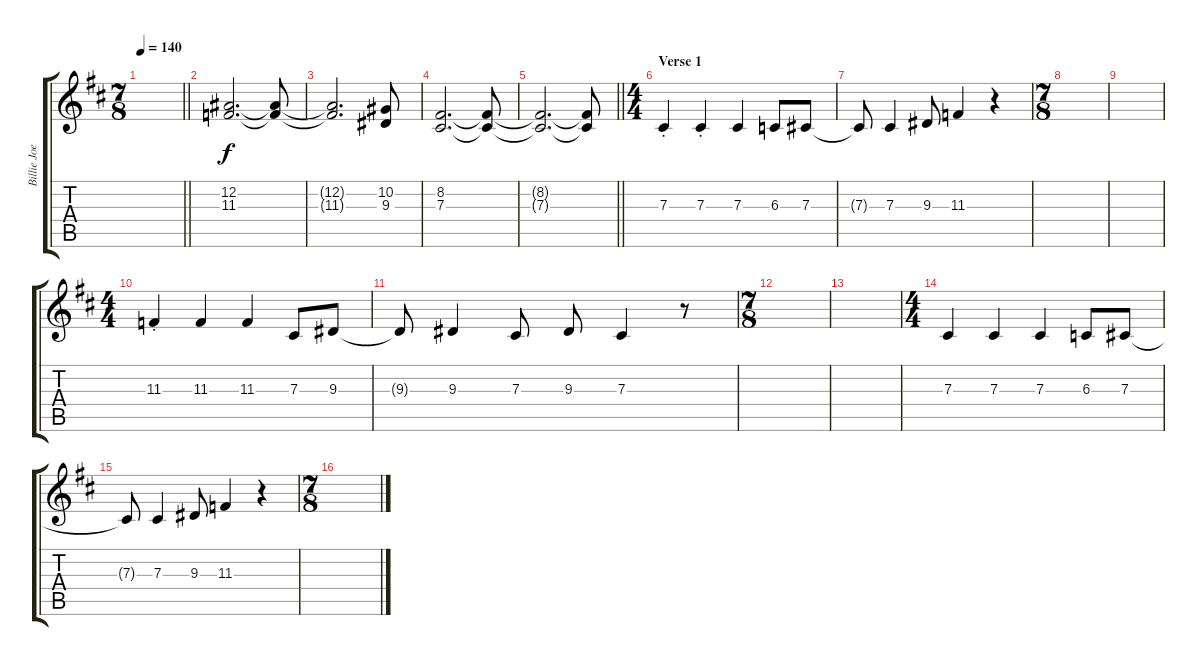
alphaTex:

\track ("Billie Joe Armstrong (Vocals)" "Billie Joe") {instrument lead2sawtooth}
\staff {score tabs}
\tuning (Eb4 Bb3 Gb3 Db3 Ab2 Eb2) {hide}
\ts (7 8)
\tempo 140
\clef g2
\barLineRight lightlight
\ks d
|
(12.2 11.3).2{d} (12.2{t} 11.3{t}).8 |
(12.2{t} 11.3{t}).2{d} (10.2 9.3).8 |
(8.2 7.3).2{d} (8.2{t} 7.3{t}).8 |
\barLineRight lightlight
(8.2{t} 7.3{t}).2{d} (8.2{t} 7.3{t}).8 |
\ts (4 4)
\section ("" "Verse 1")
7.3{st}.4 7.3{st}.4 7.3.4 6.3.8 7.3.8 |
7.3{t}.8 7.3.4 9.3.8 11.3.4 r.4 |
\ts (7 8)
|
|
\ts (4 4)
11.3{st}.4 11.3.4 11.3.4 7.3.8 9.3.8 |
9.3{t}.8 9.3.4 7.3.8 9.3.8 7.3.4 r.8 |
\ts (7 8)
|
|
\ts (4 4)
7.3.4 7.3.4 7.3.4 6.3.8 7.3.8 |
7.3{t}.8 7.3.4 9.3.8 11.3.4 r.4 |
\ts (7 8)
